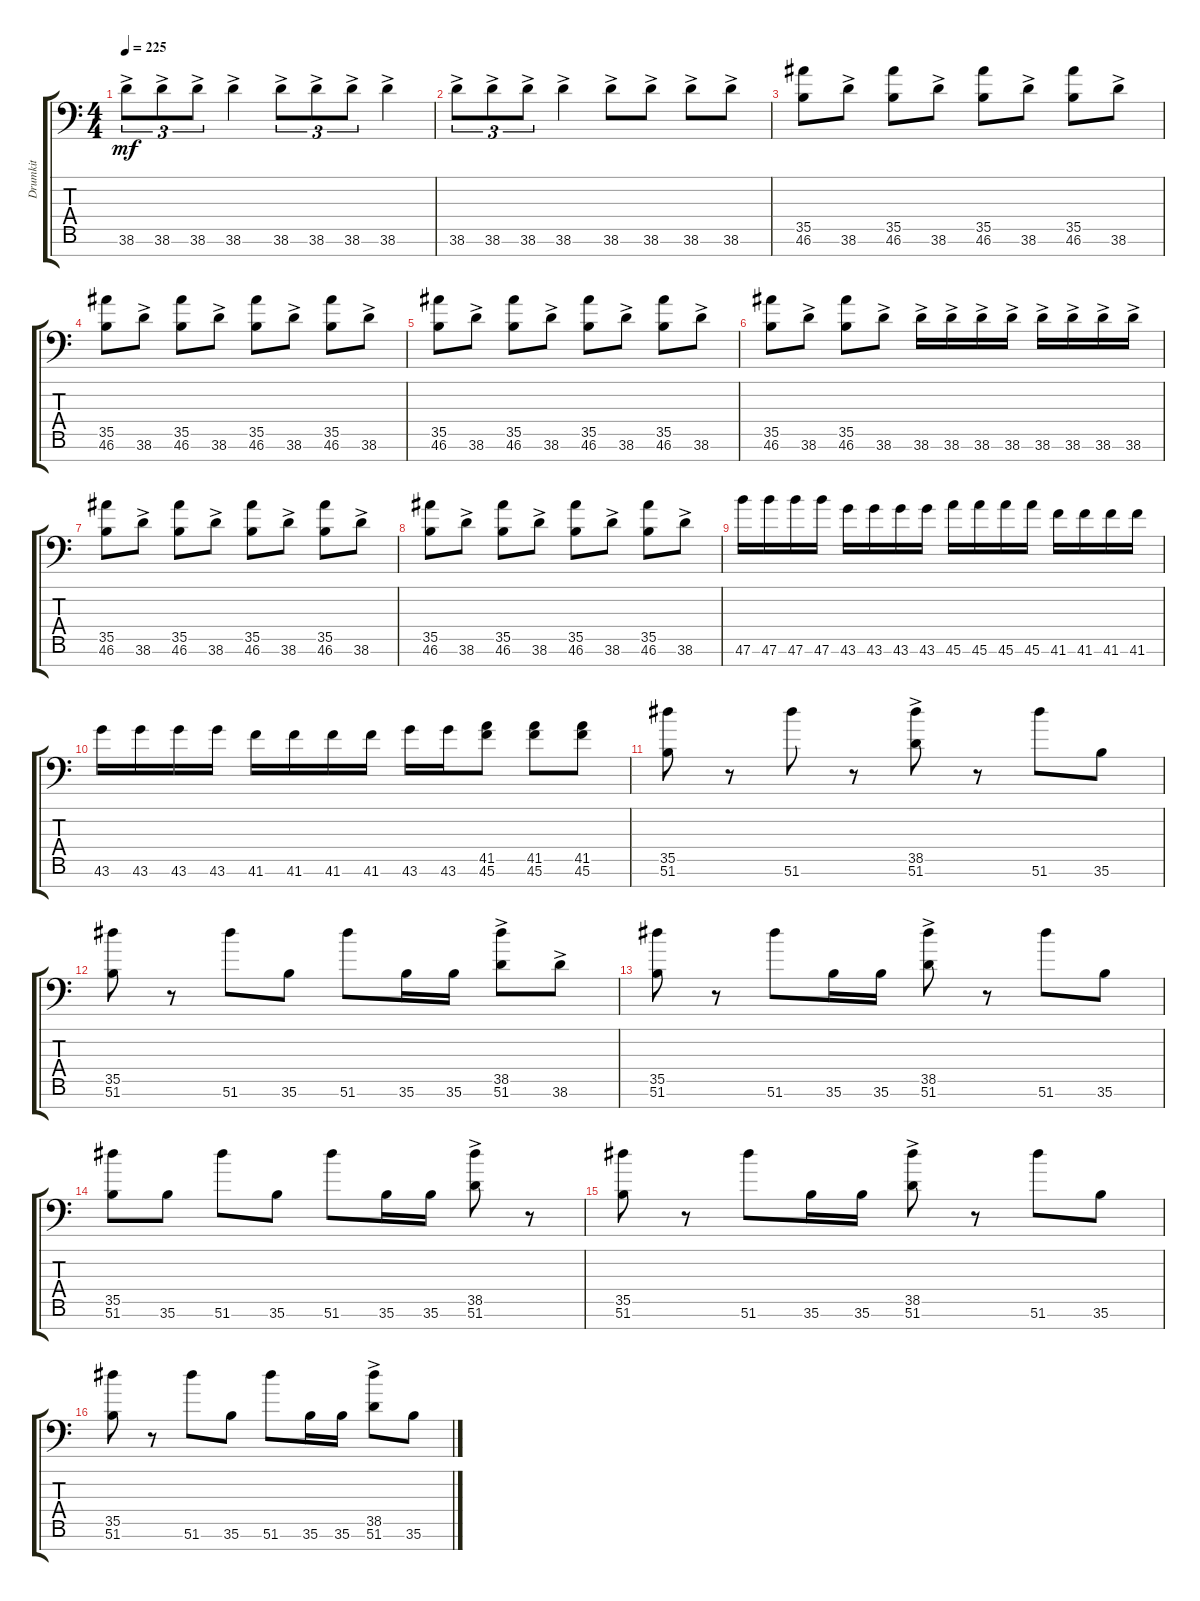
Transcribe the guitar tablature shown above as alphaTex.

\track ("Drumkit" "Drumkit") {instrument acousticgrandpiano}
\staff {score tabs}
\tuning (C-1 C-1 C-1 C-1 C-1 C-1 C-1) {hide}
\ts (4 4)
\tempo 225
\clef f4
\ks c
38.6{ac}.8{tu (3 2) dy mf} 38.6{ac}.8{tu (3 2)} 38.6{ac}.8{tu (3 2)} 38.6{ac}.4 38.6{ac}.8{tu (3 2)} 38.6{ac}.8{tu (3 2)} 38.6{ac}.8{tu (3 2)} 38.6{ac}.4 |
38.6{ac}.8{tu (3 2)} 38.6{ac}.8{tu (3 2)} 38.6{ac}.8{tu (3 2)} 38.6{ac}.4 38.6{ac}.8 38.6{ac}.8 38.6{ac}.8 38.6{ac}.8 |
(35.5 46.6).8 38.6{ac}.8 (35.5 46.6).8 38.6{ac}.8 (35.5 46.6).8 38.6{ac}.8 (35.5 46.6).8 38.6{ac}.8 |
(35.5 46.6).8 38.6{ac}.8 (35.5 46.6).8 38.6{ac}.8 (35.5 46.6).8 38.6{ac}.8 (35.5 46.6).8 38.6{ac}.8 |
(35.5 46.6).8 38.6{ac}.8 (35.5 46.6).8 38.6{ac}.8 (35.5 46.6).8 38.6{ac}.8 (35.5 46.6).8 38.6{ac}.8 |
(35.5 46.6).8 38.6{ac}.8 (35.5 46.6).8 38.6{ac}.8 38.6{ac}.16 38.6{ac}.16 38.6{ac}.16 38.6{ac}.16 38.6{ac}.16 38.6{ac}.16 38.6{ac}.16 38.6{ac}.16 |
(35.5 46.6).8 38.6{ac}.8 (35.5 46.6).8 38.6{ac}.8 (35.5 46.6).8 38.6{ac}.8 (35.5 46.6).8 38.6{ac}.8 |
(35.5 46.6).8 38.6{ac}.8 (35.5 46.6).8 38.6{ac}.8 (35.5 46.6).8 38.6{ac}.8 (35.5 46.6).8 38.6{ac}.8 |
47.6.16 47.6.16 47.6.16 47.6.16 43.6.16 43.6.16 43.6.16 43.6.16 45.6.16 45.6.16 45.6.16 45.6.16 41.6.16 41.6.16 41.6.16 41.6.16 |
43.6.16 43.6.16 43.6.16 43.6.16 41.6.16 41.6.16 41.6.16 41.6.16 43.6.16 43.6.16 (41.5 45.6).8 (41.5 45.6).8 (41.5 45.6).8 |
(35.5 51.6).8 r.8 51.6.8 r.8 (38.5{ac} 51.6).8 r.8 51.6.8 35.6.8 |
(35.5 51.6).8 r.8 51.6.8 35.6.8 51.6.8 35.6.16 35.6.16 (38.5{ac} 51.6).8 38.6{ac}.8 |
(35.5 51.6).8 r.8 51.6.8 35.6.16 35.6.16 (38.5{ac} 51.6).8 r.8 51.6.8 35.6.8 |
(35.5 51.6).8 35.6.8 51.6.8 35.6.8 51.6.8 35.6.16 35.6.16 (38.5{ac} 51.6).8 r.8 |
(35.5 51.6).8 r.8 51.6.8 35.6.16 35.6.16 (38.5{ac} 51.6).8 r.8 51.6.8 35.6.8 |
(35.5 51.6).8 r.8 51.6.8 35.6.8 51.6.8 35.6.16 35.6.16 (38.5{ac} 51.6).8 35.6.8
